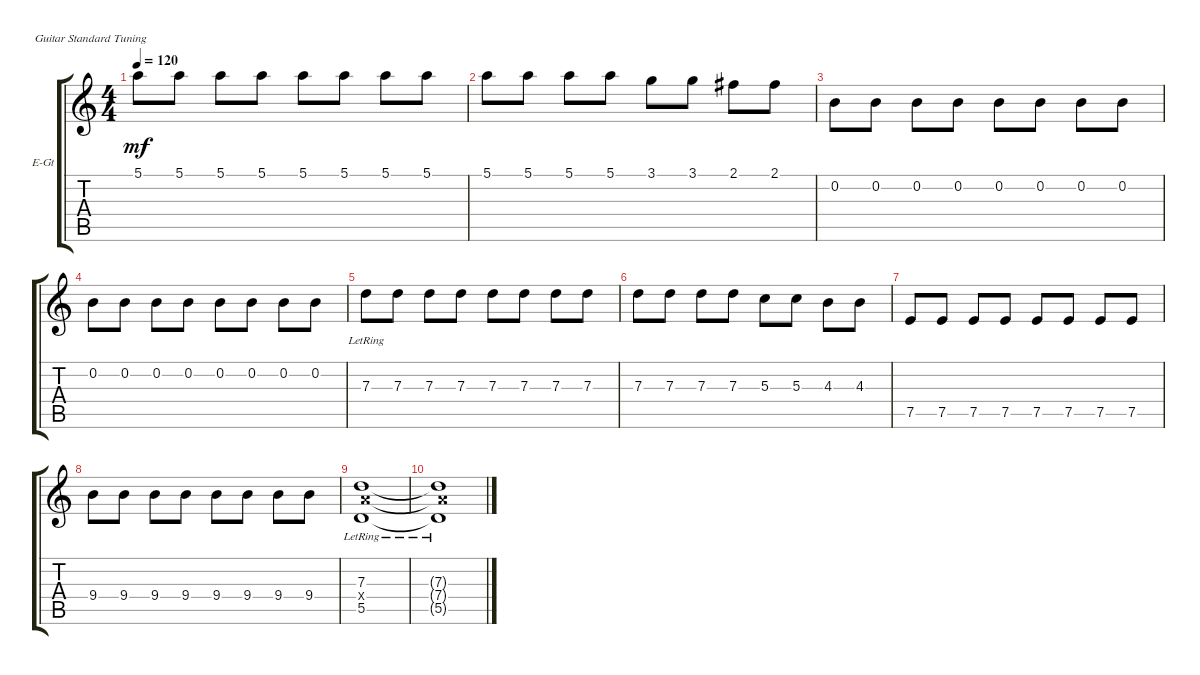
\defaultSystemsLayout 4
\bracketExtendMode groupsimilarinstruments
\firstSystemTrackNameOrientation horizontal
\otherSystemsTrackNameOrientation horizontal
\track ("Electric Guitar" "E-Gt") {instrument electricguitarclean}
\staff {score tabs}
\tuning (E4 B3 G3 D3 A2 E2)
\ts (4 4)
\tempo 120
\clef g2
\ks c
5.1.8{dy mf} 5.1.8 5.1.8 5.1.8 5.1.8 5.1.8 5.1.8 5.1.8 |
5.1.8 5.1.8 5.1.8 5.1.8 3.1.8 3.1.8 2.1.8 2.1.8 |
0.2.8 0.2.8 0.2.8 0.2.8 0.2.8 0.2.8 0.2.8 0.2.8 |
0.2.8 0.2.8 0.2.8 0.2.8 0.2.8 0.2.8 0.2.8 0.2.8 |
7.3{lr}.8 7.3.8 7.3.8 7.3.8 7.3.8 7.3.8 7.3.8 7.3.8 |
7.3.8 7.3.8 7.3.8 7.3.8 5.3.8 5.3.8 4.3.8 4.3.8 |
7.5.8 7.5.8 7.5.8 7.5.8 7.5.8 7.5.8 7.5.8 7.5.8 |
\scale
0.314112 9.4.8 9.4.8 9.4.8 9.4.8 9.4.8 9.4.8 9.4.8 9.4.8 |
\scale
0.104704 (7.3{lr} 7.4{x} 5.5{lr}).1 |
\scale
0.273141 (7.3{lr t} 7.4{x t} 5.5{lr t}).1 |
\scale
0.308042
